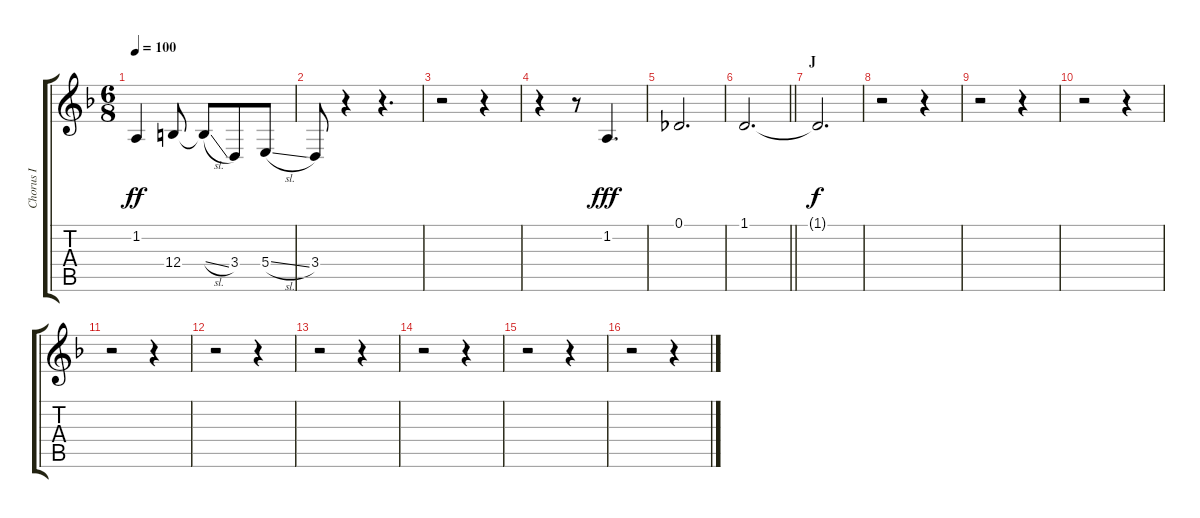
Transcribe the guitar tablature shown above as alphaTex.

\track ("Chorus I" "Chorus I") {instrument voiceoohs}
\staff {score tabs}
\tuning (Db4 Ab3 E3 B2 Gb2 B1) {hide}
\ts (6 8)
\tempo 100
\clef g2
\ks f
1.2.4{dy ff} 12.4.8 12.4{sl t}.8 3.4.8 5.4{sl}.8 |
3.4.8 r.4 r.4{d} |
r.2 r.4 |
r.4 r.8 1.2.4{d dy fff} |
0.1.2{d} |
\barLineRight lightlight
1.1.2{d} |
\section ("" "J")
1.1{t}.2{d dy f} |
r.2 r.4 |
r.2 r.4 |
r.2 r.4 |
r.2 r.4 |
r.2 r.4 |
r.2 r.4 |
r.2 r.4 |
r.2 r.4 |
r.2 r.4
